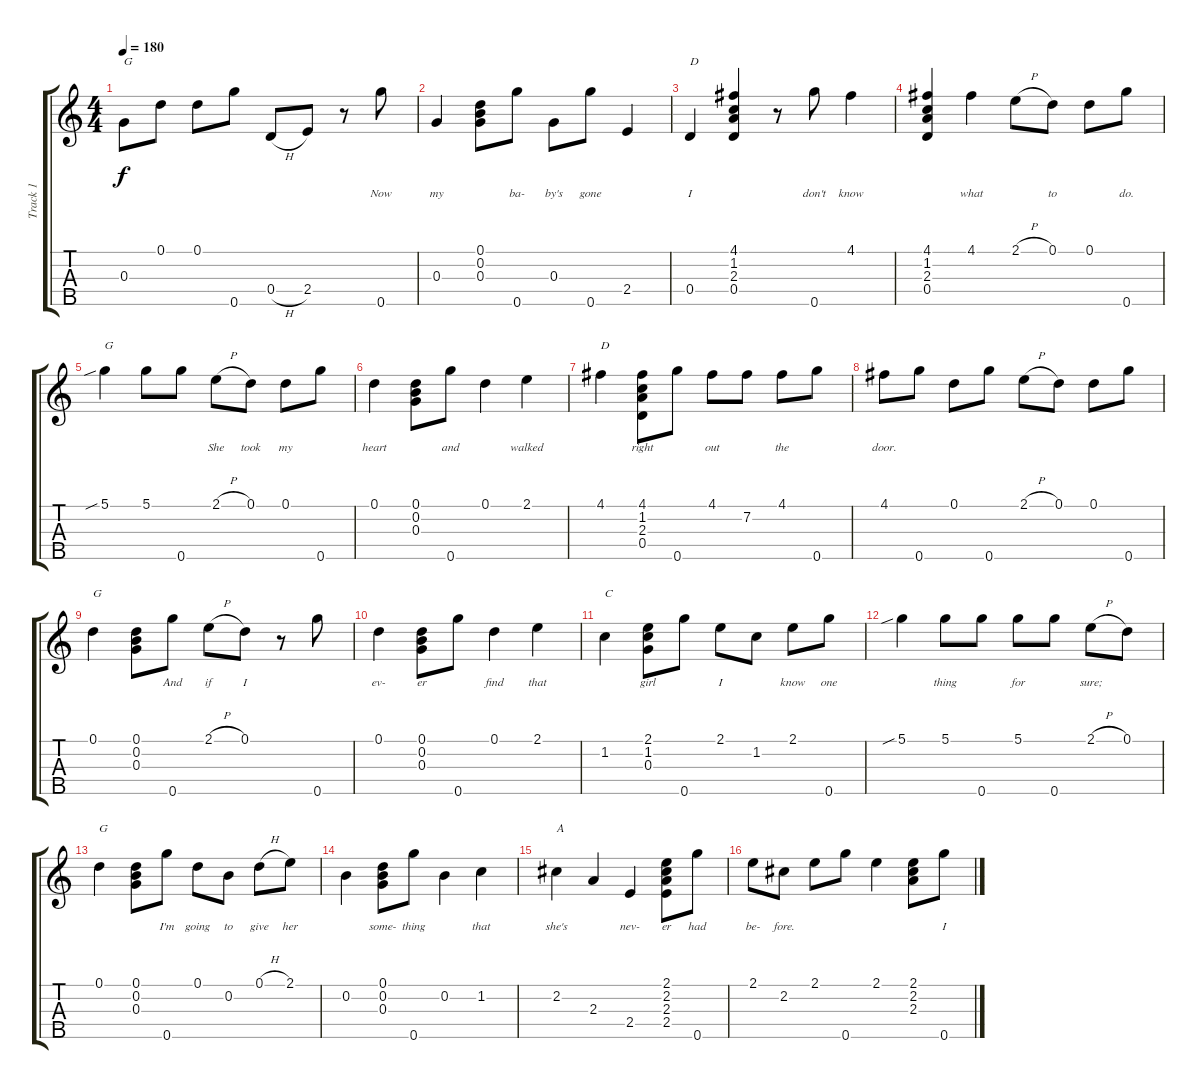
\track ("Track 1" "Track 1") {instrument banjo}
\staff {score tabs}
\tuning (D4 B3 G3 D3 G4) {hide}
\displaytranspose 12
\ts (4 4)
\tempo 180
\clef g2
\ks c
0.3.8{txt "G" lyrics (0 "") lyrics (1 "") lyrics (2 "") lyrics (3 "") lyrics (4 "") dy f} 0.1.8{lyrics (0 "") lyrics (1 "") lyrics (2 "") lyrics (3 "") lyrics (4 "")} 0.1.8{lyrics (0 "") lyrics (1 "") lyrics (2 "") lyrics (3 "") lyrics (4 "")} 0.5.8{lyrics (0 "") lyrics (1 "") lyrics (2 "") lyrics (3 "") lyrics (4 "")} 0.4{h}.8{lyrics (0 "") lyrics (1 "") lyrics (2 "") lyrics (3 "") lyrics (4 "")} 2.4.8{lyrics (0 "") lyrics (1 "") lyrics (2 "") lyrics (3 "") lyrics (4 "")} r.8 0.5.8{lyrics (0 "Now") lyrics (1 "") lyrics (2 "") lyrics (3 "") lyrics (4 "")} |
0.3.4{lyrics (0 "my") lyrics (1 "") lyrics (2 "") lyrics (3 "") lyrics (4 "")} (0.1 0.2 0.3).8{lyrics (0 "") lyrics (1 "") lyrics (2 "") lyrics (3 "") lyrics (4 "")} 0.5.8{lyrics (0 "ba-") lyrics (1 "") lyrics (2 "") lyrics (3 "") lyrics (4 "")} 0.3.8{lyrics (0 "by's") lyrics (1 "") lyrics (2 "") lyrics (3 "") lyrics (4 "")} 0.5.8{lyrics (0 "gone") lyrics (1 "") lyrics (2 "") lyrics (3 "") lyrics (4 "")} 2.4.4{lyrics (0 "") lyrics (1 "") lyrics (2 "") lyrics (3 "") lyrics (4 "")} |
0.4.4{txt "D" lyrics (0 "I") lyrics (1 "") lyrics (2 "") lyrics (3 "") lyrics (4 "")} (4.1 1.2 2.3 0.4).4{lyrics (0 "") lyrics (1 "") lyrics (2 "") lyrics (3 "") lyrics (4 "")} r.8 0.5.8{lyrics (0 "don't") lyrics (1 "") lyrics (2 "") lyrics (3 "") lyrics (4 "")} 4.1.4{lyrics (0 "know") lyrics (1 "") lyrics (2 "") lyrics (3 "") lyrics (4 "")} |
(4.1 1.2 2.3 0.4).4{lyrics (0 "") lyrics (1 "") lyrics (2 "") lyrics (3 "") lyrics (4 "")} 4.1.4{lyrics (0 "what") lyrics (1 "") lyrics (2 "") lyrics (3 "") lyrics (4 "")} 2.1{h}.8{lyrics (0 "") lyrics (1 "") lyrics (2 "") lyrics (3 "") lyrics (4 "")} 0.1.8{lyrics (0 "to") lyrics (1 "") lyrics (2 "") lyrics (3 "") lyrics (4 "")} 0.1.8{lyrics (0 "") lyrics (1 "") lyrics (2 "") lyrics (3 "") lyrics (4 "")} 0.5.8{lyrics (0 "do.") lyrics (1 "") lyrics (2 "") lyrics (3 "") lyrics (4 "")} |
5.1{sib}.4{txt "G" lyrics (0 "") lyrics (1 "") lyrics (2 "") lyrics (3 "") lyrics (4 "")} 5.1.8{lyrics (0 "") lyrics (1 "") lyrics (2 "") lyrics (3 "") lyrics (4 "")} 0.5.8{lyrics (0 "") lyrics (1 "") lyrics (2 "") lyrics (3 "") lyrics (4 "")} 2.1{h}.8{lyrics (0 "She") lyrics (1 "") lyrics (2 "") lyrics (3 "") lyrics (4 "")} 0.1.8{lyrics (0 "took") lyrics (1 "") lyrics (2 "") lyrics (3 "") lyrics (4 "")} 0.1.8{lyrics (0 "my") lyrics (1 "") lyrics (2 "") lyrics (3 "") lyrics (4 "")} 0.5.8{lyrics (0 "") lyrics (1 "") lyrics (2 "") lyrics (3 "") lyrics (4 "")} |
0.1.4{lyrics (0 "heart") lyrics (1 "") lyrics (2 "") lyrics (3 "") lyrics (4 "")} (0.1 0.2 0.3).8{lyrics (0 "") lyrics (1 "") lyrics (2 "") lyrics (3 "") lyrics (4 "")} 0.5.8{lyrics (0 "and") lyrics (1 "") lyrics (2 "") lyrics (3 "") lyrics (4 "")} 0.1.4{lyrics (0 "") lyrics (1 "") lyrics (2 "") lyrics (3 "") lyrics (4 "")} 2.1.4{lyrics (0 "walked") lyrics (1 "") lyrics (2 "") lyrics (3 "") lyrics (4 "")} |
4.1.4{txt "D" lyrics (0 "") lyrics (1 "") lyrics (2 "") lyrics (3 "") lyrics (4 "")} (4.1 1.2 2.3 0.4).8{lyrics (0 "right") lyrics (1 "") lyrics (2 "") lyrics (3 "") lyrics (4 "")} 0.5.8{lyrics (0 "") lyrics (1 "") lyrics (2 "") lyrics (3 "") lyrics (4 "")} 4.1.8{lyrics (0 "out") lyrics (1 "") lyrics (2 "") lyrics (3 "") lyrics (4 "")} 7.2.8{lyrics (0 "") lyrics (1 "") lyrics (2 "") lyrics (3 "") lyrics (4 "")} 4.1.8{lyrics (0 "the") lyrics (1 "") lyrics (2 "") lyrics (3 "") lyrics (4 "")} 0.5.8{lyrics (0 "") lyrics (1 "") lyrics (2 "") lyrics (3 "") lyrics (4 "")} |
4.1.8{lyrics (0 "door.") lyrics (1 "") lyrics (2 "") lyrics (3 "") lyrics (4 "")} 0.5.8{lyrics (0 "") lyrics (1 "") lyrics (2 "") lyrics (3 "") lyrics (4 "")} 0.1.8{lyrics (0 "") lyrics (1 "") lyrics (2 "") lyrics (3 "") lyrics (4 "")} 0.5.8{lyrics (0 "") lyrics (1 "") lyrics (2 "") lyrics (3 "") lyrics (4 "")} 2.1{h}.8{lyrics (0 "") lyrics (1 "") lyrics (2 "") lyrics (3 "") lyrics (4 "")} 0.1.8{lyrics (0 "") lyrics (1 "") lyrics (2 "") lyrics (3 "") lyrics (4 "")} 0.1.8{lyrics (0 "") lyrics (1 "") lyrics (2 "") lyrics (3 "") lyrics (4 "")} 0.5.8{lyrics (0 "") lyrics (1 "") lyrics (2 "") lyrics (3 "") lyrics (4 "")} |
0.1.4{txt "G" lyrics (0 "") lyrics (1 "") lyrics (2 "") lyrics (3 "") lyrics (4 "")} (0.1 0.2 0.3).8{lyrics (0 "") lyrics (1 "") lyrics (2 "") lyrics (3 "") lyrics (4 "")} 0.5.8{lyrics (0 "And") lyrics (1 "") lyrics (2 "") lyrics (3 "") lyrics (4 "")} 2.1{h}.8{lyrics (0 "if") lyrics (1 "") lyrics (2 "") lyrics (3 "") lyrics (4 "")} 0.1.8{lyrics (0 "I") lyrics (1 "") lyrics (2 "") lyrics (3 "") lyrics (4 "")} r.8 0.5.8{lyrics (0 "") lyrics (1 "") lyrics (2 "") lyrics (3 "") lyrics (4 "")} |
0.1.4{lyrics (0 "ev-") lyrics (1 "") lyrics (2 "") lyrics (3 "") lyrics (4 "")} (0.1 0.2 0.3).8{lyrics (0 "er") lyrics (1 "") lyrics (2 "") lyrics (3 "") lyrics (4 "")} 0.5.8{lyrics (0 "") lyrics (1 "") lyrics (2 "") lyrics (3 "") lyrics (4 "")} 0.1.4{lyrics (0 "find") lyrics (1 "") lyrics (2 "") lyrics (3 "") lyrics (4 "")} 2.1.4{lyrics (0 "that") lyrics (1 "") lyrics (2 "") lyrics (3 "") lyrics (4 "")} |
1.2.4{txt "C" lyrics (0 "") lyrics (1 "") lyrics (2 "") lyrics (3 "") lyrics (4 "")} (2.1 1.2 0.3).8{lyrics (0 "girl") lyrics (1 "") lyrics (2 "") lyrics (3 "") lyrics (4 "")} 0.5.8{lyrics (0 "") lyrics (1 "") lyrics (2 "") lyrics (3 "") lyrics (4 "")} 2.1.8{lyrics (0 "I") lyrics (1 "") lyrics (2 "") lyrics (3 "") lyrics (4 "")} 1.2.8{lyrics (0 "") lyrics (1 "") lyrics (2 "") lyrics (3 "") lyrics (4 "")} 2.1.8{lyrics (0 "know") lyrics (1 "") lyrics (2 "") lyrics (3 "") lyrics (4 "")} 0.5.8{lyrics (0 "one") lyrics (1 "") lyrics (2 "") lyrics (3 "") lyrics (4 "")} |
5.1{sib}.4{lyrics (0 "") lyrics (1 "") lyrics (2 "") lyrics (3 "") lyrics (4 "")} 5.1.8{lyrics (0 "thing") lyrics (1 "") lyrics (2 "") lyrics (3 "") lyrics (4 "")} 0.5.8{lyrics (0 "") lyrics (1 "") lyrics (2 "") lyrics (3 "") lyrics (4 "")} 5.1.8{lyrics (0 "for") lyrics (1 "") lyrics (2 "") lyrics (3 "") lyrics (4 "")} 0.5.8{lyrics (0 "") lyrics (1 "") lyrics (2 "") lyrics (3 "") lyrics (4 "")} 2.1{h}.8{lyrics (0 "sure;") lyrics (1 "") lyrics (2 "") lyrics (3 "") lyrics (4 "")} 0.1.8{lyrics (0 "") lyrics (1 "") lyrics (2 "") lyrics (3 "") lyrics (4 "")} |
0.1.4{txt "G" lyrics (0 "") lyrics (1 "") lyrics (2 "") lyrics (3 "") lyrics (4 "")} (0.1 0.2 0.3).8{lyrics (0 "") lyrics (1 "") lyrics (2 "") lyrics (3 "") lyrics (4 "")} 0.5.8{lyrics (0 "I'm") lyrics (1 "") lyrics (2 "") lyrics (3 "") lyrics (4 "")} 0.1.8{lyrics (0 "going") lyrics (1 "") lyrics (2 "") lyrics (3 "") lyrics (4 "")} 0.2.8{lyrics (0 "to") lyrics (1 "") lyrics (2 "") lyrics (3 "") lyrics (4 "")} 0.1{h}.8{lyrics (0 "give") lyrics (1 "") lyrics (2 "") lyrics (3 "") lyrics (4 "")} 2.1.8{lyrics (0 "her") lyrics (1 "") lyrics (2 "") lyrics (3 "") lyrics (4 "")} |
0.2.4{lyrics (0 "") lyrics (1 "") lyrics (2 "") lyrics (3 "") lyrics (4 "")} (0.1 0.2 0.3).8{lyrics (0 "some-") lyrics (1 "") lyrics (2 "") lyrics (3 "") lyrics (4 "")} 0.5.8{lyrics (0 "thing") lyrics (1 "") lyrics (2 "") lyrics (3 "") lyrics (4 "")} 0.2.4{lyrics (0 "") lyrics (1 "") lyrics (2 "") lyrics (3 "") lyrics (4 "")} 1.2.4{lyrics (0 "that") lyrics (1 "") lyrics (2 "") lyrics (3 "") lyrics (4 "")} |
2.2.4{txt "A" lyrics (0 "she's") lyrics (1 "") lyrics (2 "") lyrics (3 "") lyrics (4 "")} 2.3.4{lyrics (0 "") lyrics (1 "") lyrics (2 "") lyrics (3 "") lyrics (4 "")} 2.4.4{lyrics (0 "nev-") lyrics (1 "") lyrics (2 "") lyrics (3 "") lyrics (4 "")} (2.1 2.2 2.3 2.4).8{lyrics (0 "er") lyrics (1 "") lyrics (2 "") lyrics (3 "") lyrics (4 "")} 0.5.8{lyrics (0 "had") lyrics (1 "") lyrics (2 "") lyrics (3 "") lyrics (4 "")} |
2.1.8{lyrics (0 "be-") lyrics (1 "") lyrics (2 "") lyrics (3 "") lyrics (4 "")} 2.2.8{lyrics (0 "fore.") lyrics (1 "") lyrics (2 "") lyrics (3 "") lyrics (4 "")} 2.1.8{lyrics (0 "") lyrics (1 "") lyrics (2 "") lyrics (3 "") lyrics (4 "")} 0.5.8{lyrics (0 "") lyrics (1 "") lyrics (2 "") lyrics (3 "") lyrics (4 "")} 2.1.4{lyrics (0 "") lyrics (1 "") lyrics (2 "") lyrics (3 "") lyrics (4 "")} (2.1 2.2 2.3).8{lyrics (0 "") lyrics (1 "") lyrics (2 "") lyrics (3 "") lyrics (4 "")} 0.5.8{lyrics (0 "I") lyrics (1 "") lyrics (2 "") lyrics (3 "") lyrics (4 "")}
